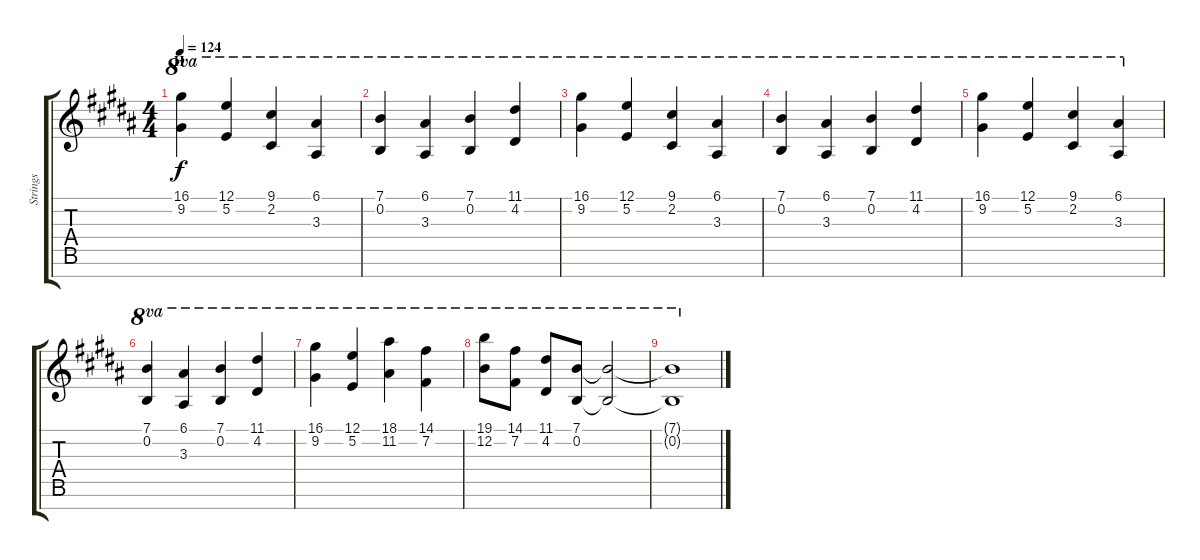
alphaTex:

\track ("Strings" "Strings") {instrument stringensemble1}
\staff {score tabs}
\tuning (E5 B4 G4 D4 A3 E3 B2) {hide}
\ts (4 4)
\section ("" "H")
\tempo 124
\clef g2
\ks b
(16.1 9.2).4{ot 8va dy f} (12.1 5.2).4{ot 8va} (9.1 2.2).4{ot 8va} (6.1 3.3).4{ot 8va} |
(7.1 0.2).4{ot 8va} (6.1 3.3).4{ot 8va} (7.1 0.2).4{ot 8va} (11.1 4.2).4{ot 8va} |
(16.1 9.2).4{ot 8va} (12.1 5.2).4{ot 8va} (9.1 2.2).4{ot 8va} (6.1 3.3).4{ot 8va} |
(7.1 0.2).4{ot 8va} (6.1 3.3).4{ot 8va} (7.1 0.2).4{ot 8va} (11.1 4.2).4{ot 8va} |
(16.1 9.2).4{ot 8va} (12.1 5.2).4{ot 8va} (9.1 2.2).4{ot 8va} (6.1 3.3).4{ot 8va} |
(7.1 0.2).4{ot 8va} (6.1 3.3).4{ot 8va} (7.1 0.2).4{ot 8va} (11.1 4.2).4{ot 8va} |
(16.1 9.2).4{ot 8va} (12.1 5.2).4{ot 8va} (18.1 11.2).4{ot 8va} (14.1 7.2).4{ot 8va} |
(19.1 12.2).8{ot 8va} (14.1 7.2).8{ot 8va} (11.1 4.2).8{ot 8va} (7.1 0.2).8{ot 8va} (7.1{t} 0.2{t}).2{ot 8va} |
(7.1{t} 0.2{t}).1{ot 8va}
